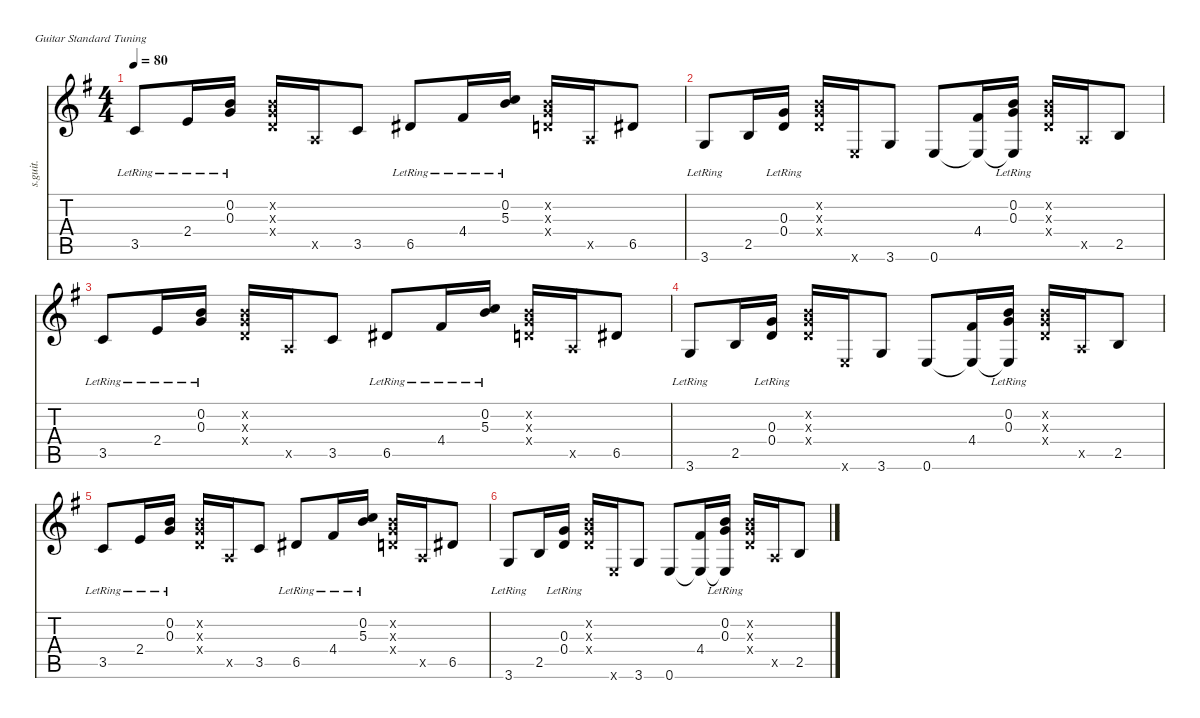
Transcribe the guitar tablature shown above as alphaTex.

\defaultSystemsLayout 4
\hideDynamics
\bracketExtendMode nobrackets
\otherSystemsTrackNameOrientation horizontal
\track ("Steel Guitar" "s.guit.") {instrument acousticguitarsteel}
\staff {score tabs}
\tuning (E4 B3 G3 D3 A2 E2)
\ts (4 4)
\tempo 80
\clef g2
\ks g
3.5{lr acc forcenatural}.8{dy mf instrument acousticguitarsteel beam Up} 2.4{lr acc forcenatural}.16{beam Up} (0.2{lr acc forcenatural} 0.3{lr acc forcenatural}).16{beam Up} (0.4{x acc forcenatural} 0.3{x acc forcenatural} 0.2{x acc forcenatural}).16{beam Up} 0.5{x acc forcenatural}.16{beam Up} 3.5{acc forcenatural}.8{beam Up} 6.5{lr acc #}.8{beam Up} 4.4{lr acc #}.16{beam Up} (0.2{lr acc forcenatural} 5.3{lr acc forcenatural}).16{beam Up} (0.4{x acc forcenatural} 0.3{x acc forcenatural} 0.2{x acc forcenatural}).16{beam Up} 0.5{x acc forcenatural}.16{beam Up} 6.5{acc #}.8{beam Up} |
3.6{lr acc forcenatural}.8{beam Up} 2.5{acc forcenatural}.16{beam Up} (0.4{lr acc forcenatural} 0.3{lr acc forcenatural}).16{beam Up} (0.4{x acc forcenatural} 0.3{x acc forcenatural} 0.2{x acc forcenatural}).16{beam Up} 0.6{x acc forcenatural}.16{beam Up} 3.6{acc forcenatural}.8{beam Up} 0.6{acc forcenatural}.8{beam Up} (4.4{acc #} 0.6{t acc forcenatural}).16{beam Up} (0.3{lr acc forcenatural} 0.2{lr acc forcenatural} 0.6{t acc forcenatural}).16{beam Up} (0.4{x acc forcenatural} 0.3{x acc forcenatural} 0.2{x acc forcenatural}).16{beam Up} 0.5{x acc forcenatural}.16{beam Up} 2.5{acc forcenatural}.8{beam Up} |
3.5{lr acc forcenatural}.8{beam Up} 2.4{lr acc forcenatural}.16{beam Up} (0.2{lr acc forcenatural} 0.3{lr acc forcenatural}).16{beam Up} (0.4{x acc forcenatural} 0.3{x acc forcenatural} 0.2{x acc forcenatural}).16{beam Up} 0.5{x acc forcenatural}.16{beam Up} 3.5{acc forcenatural}.8{beam Up} 6.5{lr acc #}.8{beam Up} 4.4{lr acc #}.16{beam Up} (0.2{lr acc forcenatural} 5.3{lr acc forcenatural}).16{beam Up} (0.4{x acc forcenatural} 0.3{x acc forcenatural} 0.2{x acc forcenatural}).16{beam Up} 0.5{x acc forcenatural}.16{beam Up} 6.5{acc #}.8{beam Up} |
3.6{lr acc forcenatural}.8{beam Up} 2.5{acc forcenatural}.16{beam Up} (0.4{lr acc forcenatural} 0.3{lr acc forcenatural}).16{beam Up} (0.4{x acc forcenatural} 0.3{x acc forcenatural} 0.2{x acc forcenatural}).16{beam Up} 0.6{x acc forcenatural}.16{beam Up} 3.6{acc forcenatural}.8{beam Up} 0.6{acc forcenatural}.8{beam Up} (4.4{acc #} 0.6{t acc forcenatural}).16{beam Up} (0.3{lr acc forcenatural} 0.2{lr acc forcenatural} 0.6{t acc forcenatural}).16{beam Up} (0.4{x acc forcenatural} 0.3{x acc forcenatural} 0.2{x acc forcenatural}).16{beam Up} 0.5{x acc forcenatural}.16{beam Up} 2.5{acc forcenatural}.8{beam Up} |
3.5{lr acc forcenatural}.8{beam Up} 2.4{lr acc forcenatural}.16{beam Up} (0.2{lr acc forcenatural} 0.3{lr acc forcenatural}).16{beam Up} (0.4{x acc forcenatural} 0.3{x acc forcenatural} 0.2{x acc forcenatural}).16{beam Up} 0.5{x acc forcenatural}.16{beam Up} 3.5{acc forcenatural}.8{beam Up} 6.5{lr acc #}.8{beam Up} 4.4{lr acc #}.16{beam Up} (0.2{lr acc forcenatural} 5.3{lr acc forcenatural}).16{beam Up} (0.4{x acc forcenatural} 0.3{x acc forcenatural} 0.2{x acc forcenatural}).16{beam Up} 0.5{x acc forcenatural}.16{beam Up} 6.5{acc #}.8{beam Up} |
3.6{lr acc forcenatural}.8{beam Up} 2.5{acc forcenatural}.16{beam Up} (0.4{lr acc forcenatural} 0.3{lr acc forcenatural}).16{beam Up} (0.4{x acc forcenatural} 0.3{x acc forcenatural} 0.2{x acc forcenatural}).16{beam Up} 0.6{x acc forcenatural}.16{beam Up} 3.6{acc forcenatural}.8{beam Up} 0.6{acc forcenatural}.8{beam Up} (4.4{acc #} 0.6{t acc forcenatural}).16{beam Up} (0.3{lr acc forcenatural} 0.2{lr acc forcenatural} 0.6{t acc forcenatural}).16{beam Up} (0.4{x acc forcenatural} 0.3{x acc forcenatural} 0.2{x acc forcenatural}).16{beam Up} 0.5{x acc forcenatural}.16{beam Up} 2.5{acc forcenatural}.8{beam Up}
